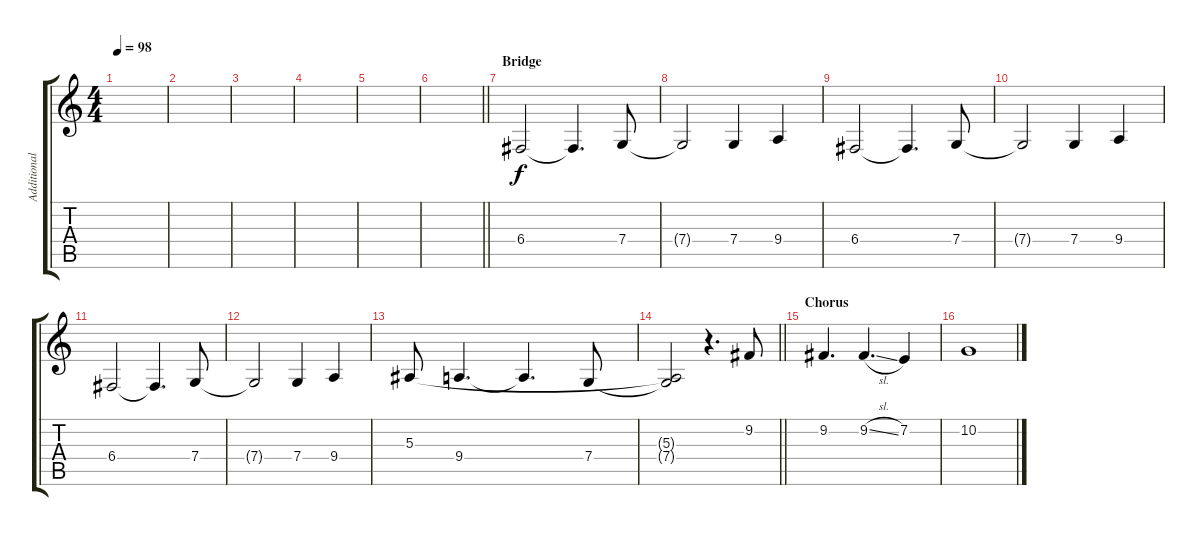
\track ("Additional Vocals" "Additional") {instrument altosax}
\staff {score tabs}
\tuning (D4 A3 F3 C3 G2 D2) {hide}
\ts (4 4)
\tempo 98
\clef g2
\ks c
|
|
|
|
|
\barLineRight lightlight
|
\section ("" "Bridge")
6.4.2 6.4{t}.4{d} 7.4.8 |
7.4{t}.2 7.4.4 9.4.4 |
6.4.2 6.4{t}.4{d} 7.4.8 |
7.4{t}.2 7.4.4 9.4.4 |
6.4.2 6.4{t}.4{d} 7.4.8 |
7.4{t}.2 7.4.4 9.4.4 |
5.3.8 9.4.4{d} 9.4{t}.4{d} 7.4.8 |
\barLineRight lightlight
(5.3{t} 7.4{t}).2 r.4{d} 9.2.8 |
\section ("" "Chorus")
9.2.4{d} 9.2{sl}.4{d} 7.2.4 |
10.2.1
